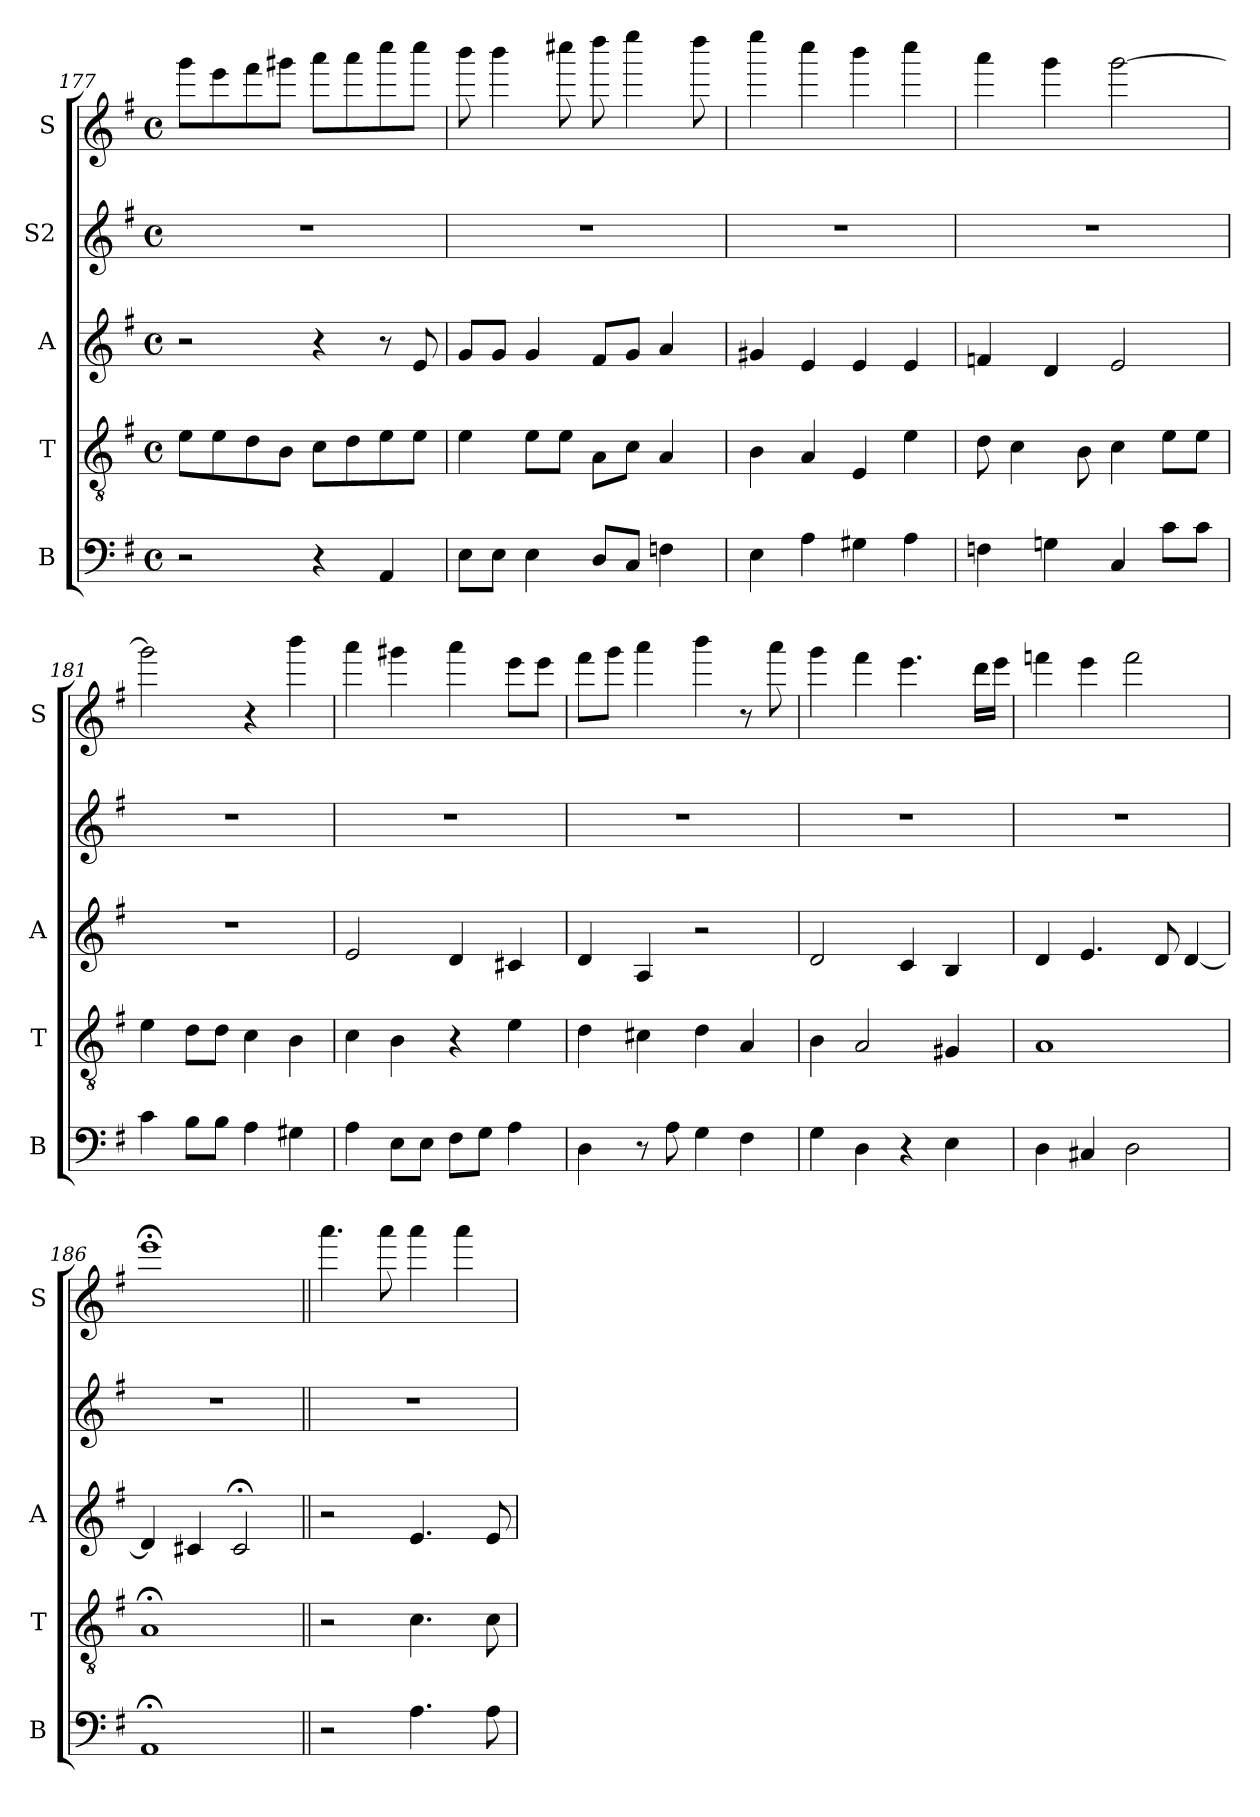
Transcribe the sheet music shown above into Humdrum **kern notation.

**kern	**kern	**kern	**kern	**kern
*part5	*part4	*part3	*part2	*part1
*staff5	*staff4	*staff3	*staff2	*staff1
*I"B	*I"T	*I"A	*I"S2	*I"S
*I'B	*I'T	*I'A	*	*I'S
*clefF4	*clefGv2	*clefG2	*clefG2	*clefG2
*k[f#]	*k[f#]	*k[f#]	*k[f#]	*k[f#]
*G:	*G:	*G:	*G:	*G:
*M4/4	*M4/4	*M4/4	*M4/4	*M4/4
*met(c)	*met(c)	*met(c)	*met(c)	*met(c)
=177	=177	=177	=177	=177
2r	8e\L	2r	1r	8ggg\L
.	8e\	.	.	8eee\
.	8d\	.	.	8fff#\
.	8B\J	.	.	8ggg#X\J
4r	8c\L	4r	.	8aaa\L
.	8d\	.	.	8aaa\
4AA/	8e\	8r	.	8cccc\
.	8e\J	8e/	.	8cccc\J
=178	=178	=178	=178	=178
8E\L	4e\	8g/L	1r	8bbb\
8E\J	.	8g/J	.	4bbb\
4E\	8e\L	4g/	.	.
.	8e\J	.	.	8cccc#X\
8D/L	8A\L	8f#/L	.	8dddd\
8C/J	8c\J	8g/J	.	4eeee\
4Fn\	4A/	4a/	.	.
.	.	.	.	8dddd\
=179	=179	=179	=179	=179
4E\	4B\	4g#X/	1r	4eeee\
4A\	4A/	4e/	.	4cccc\
4G#X\	4E/	4e/	.	4bbb\
4A\	4e\	4e/	.	4cccc\
!!LO:LB:g=z
=180	=180	=180	=180	=180
4Fn\	8d\	4fn/	1r	4aaa\
.	4c\	.	.	.
4Gn\	.	4d/	.	4ggg\
.	8B\	.	.	.
4C/	4c\	2e/	.	[<2ggg\
8c\L	8e\L	.	.	.
8c\J	8e\J	.	.	.
=181	=181	=181	=181	=181
4c\	4e\	1r	1r	2ggg\]
8B\L	8d\L	.	.	.
8B\J	8d\J	.	.	.
4A\	4c\	.	.	4r
4G#\	4B\	.	.	4bbb\
=182	=182	=182	=182	=182
4A\	4c\	2e/	1r	4aaa\
8E\L	4B\	.	.	4ggg#X\
8E\J	.	.	.	.
8F#\L	4r	4d/	.	4aaa\
8G\J	.	.	.	.
4A\	4e\	4c#X/	.	8eee\L
.	.	.	.	8eee\J
=183	=183	=183	=183	=183
4D\	4d\	4d/	1r	8fff#\L
.	.	.	.	8ggg\J
8r	4c#X\	4A/	.	4aaa\
8A\	.	.	.	.
4G\	4d\	2r	.	4bbb\
4F#\	4A/	.	.	8r
.	.	.	.	8aaa\
=184	=184	=184	=184	=184
4G\	4B\	2d/	1r	4ggg\
4D\	2A/	.	.	4fff#\
4r	.	4c/	.	4.eee\
4E\	4G#X/	4B/	.	.
.	.	.	.	16ddd\LL
.	.	.	.	16eee\JJ
!!LO:LB:g=z
=185	=185	=185	=185	=185
4D\	1A	4d/	1r	4fffn\
4C#X/	.	4.e/	.	4eee\
2D\	.	.	.	2fff\
.	.	8d/	.	.
.	.	[<4d/	.	.
=186	=186	=186	=186	=186
1AA;	1A;	4d/]	1r	1eee;<
.	.	4c#X/	.	.
.	.	2c#;/	.	.
=187||	=187||	=187||	=187||	=187||
2r	2r	2r	1r	4.aaa\
.	.	.	.	8aaa\
4.A\	4.c\	4.e/	.	4aaa\
.	.	.	.	4aaa\
8A\	8c\	8e/	.	.
=	=	=	=	=
*-	*-	*-	*-	*-
